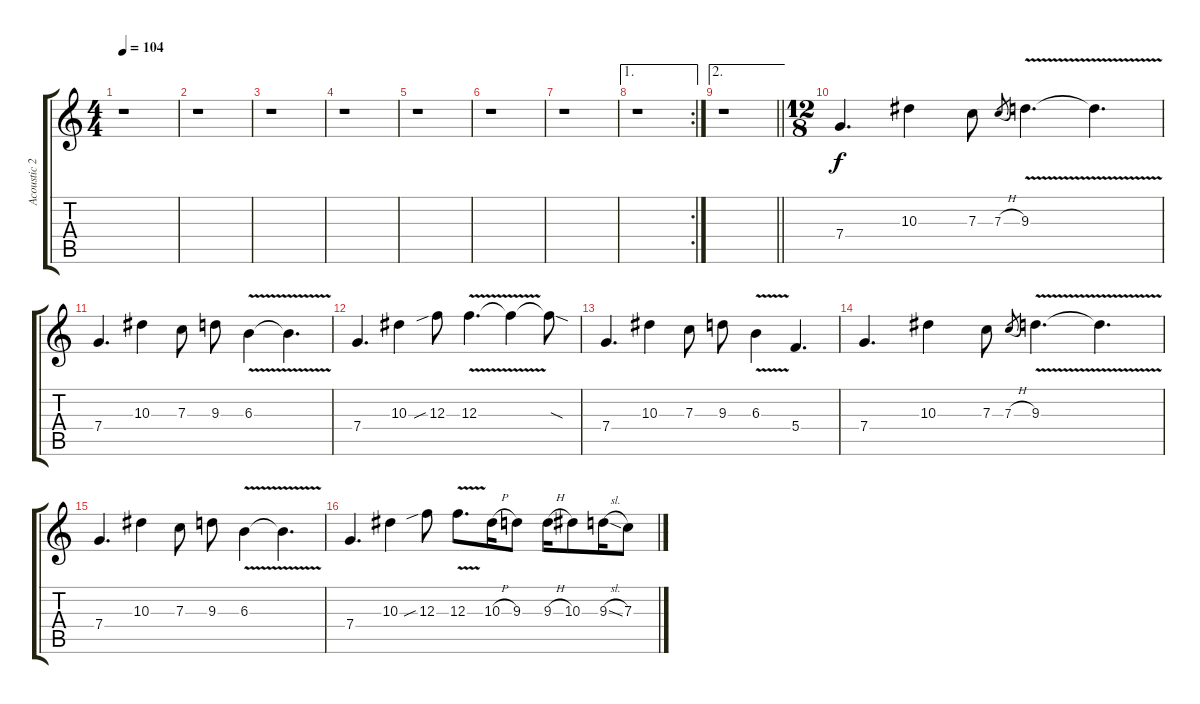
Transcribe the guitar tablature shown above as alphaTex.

\track ("Acoustic 2" "Acoustic 2") {instrument acousticguitarsteel}
\staff {score tabs}
\tuning (D4 A3 F3 C3 G2 D2) {hide}
\ts (4 4)
\tempo 104
\clef g2
\ks c
r.1{dy f} |
r.1 |
r.1 |
r.1 |
r.1 |
r.1 |
r.1 |
\ae 1
\rc 2
r.1 |
\ae 2
\barLineRight lightlight
r.1 |
\ts (12 8)
7.4.4{d} 10.3.4 7.3.8 7.3{h}.8{gr} 9.3{v}.4{d} 9.3{t}.4{d} |
7.4.4{d} 10.3.4 7.3.8 9.3.8 6.3{v}.4 6.3{t}.4{d} |
7.4.4{d} 10.3.4 12.3{sib}.8 12.3{v}.4{d} 12.3{t}.4 12.3{sod t}.8 |
7.4.4{d} 10.3.4 7.3.8 9.3.8 6.3{v}.4 5.4.4{d} |
7.4.4{d} 10.3.4 7.3.8 7.3{h}.8{gr} 9.3{v}.4{d} 9.3{t}.4{d} |
7.4.4{d} 10.3.4 7.3.8 9.3.8 6.3{v}.4 6.3{t}.4{d} |
7.4.4{d} 10.3.4 12.3{sib}.8 12.3{v}.8{d} 10.3{h}.16 9.3.8 9.3{h}.16 10.3.8 9.3{sl}.16 7.3.8
